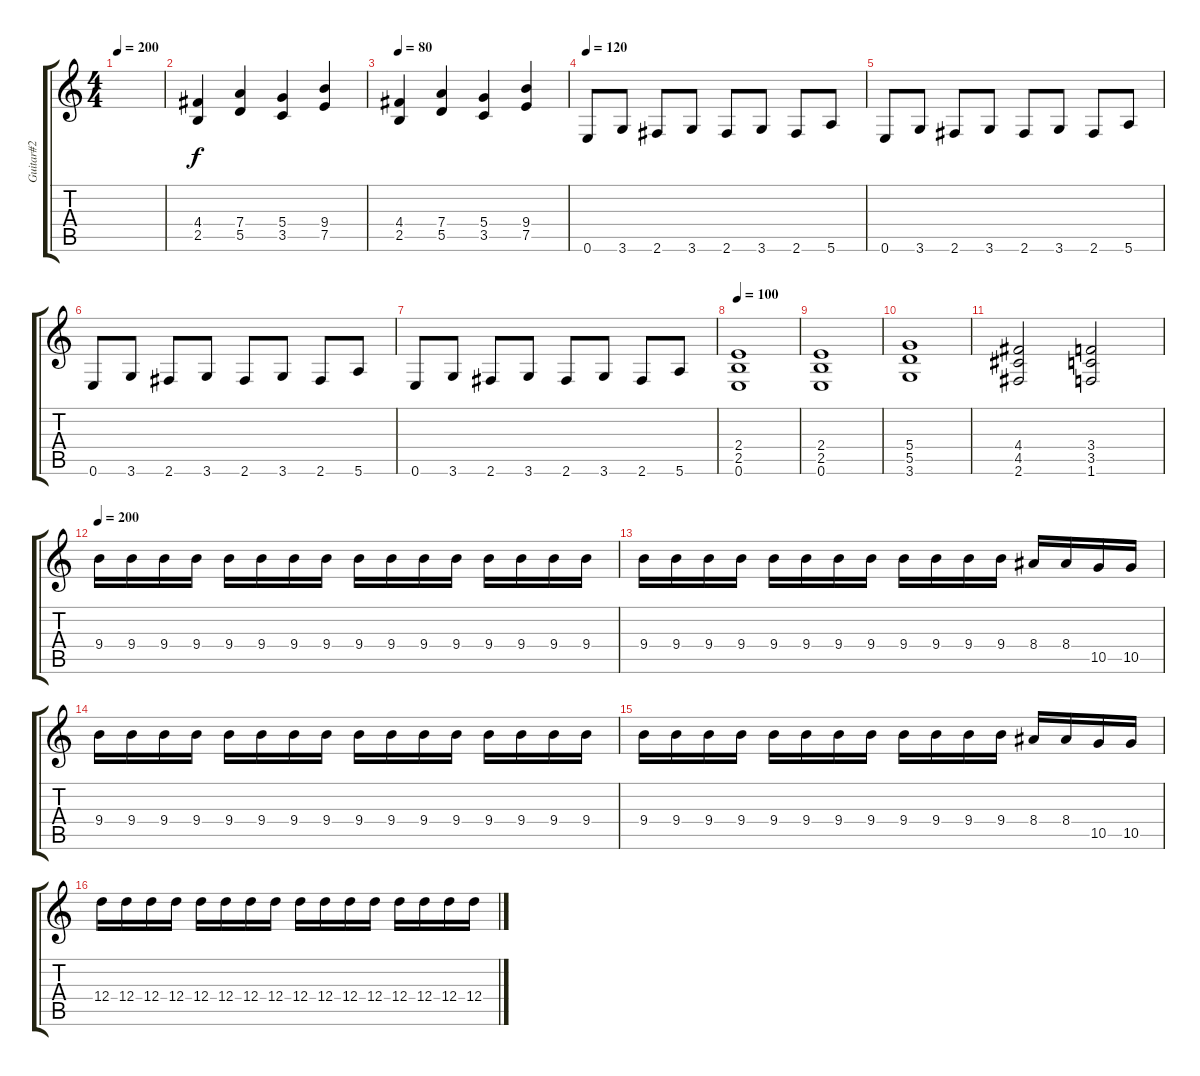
\track ("Guitar#2" "Guitar#2") {instrument distortionguitar}
\staff {score tabs}
\tuning (E4 B3 G3 D3 A2 E2) {hide}
\ts (4 4)
\tempo 200
\tempo 80
\tempo 200
\clef g2
\ks c
|
(4.4 2.5).4 (7.4 5.5).4 (5.4 3.5).4 (9.4 7.5).4 |
\tempo 80
(4.4 2.5).4 (7.4 5.5).4 (5.4 3.5).4 (9.4 7.5).4 |
\tempo 120
0.6.8 3.6.8 2.6.8 3.6.8 2.6.8 3.6.8 2.6.8 5.6.8 |
0.6.8 3.6.8 2.6.8 3.6.8 2.6.8 3.6.8 2.6.8 5.6.8 |
0.6.8 3.6.8 2.6.8 3.6.8 2.6.8 3.6.8 2.6.8 5.6.8 |
0.6.8 3.6.8 2.6.8 3.6.8 2.6.8 3.6.8 2.6.8 5.6.8 |
\tempo 100
(2.4 2.5 0.6).1 |
(2.4 2.5 0.6).1 |
(5.4 5.5 3.6).1 |
(4.4 4.5 2.6).2 (3.4 3.5 1.6).2 |
\tempo 200
9.4.16 9.4.16 9.4.16 9.4.16 9.4.16 9.4.16 9.4.16 9.4.16 9.4.16 9.4.16 9.4.16 9.4.16 9.4.16 9.4.16 9.4.16 9.4.16 |
9.4.16 9.4.16 9.4.16 9.4.16 9.4.16 9.4.16 9.4.16 9.4.16 9.4.16 9.4.16 9.4.16 9.4.16 8.4.16 8.4.16 10.5.16 10.5.16 |
9.4.16 9.4.16 9.4.16 9.4.16 9.4.16 9.4.16 9.4.16 9.4.16 9.4.16 9.4.16 9.4.16 9.4.16 9.4.16 9.4.16 9.4.16 9.4.16 |
9.4.16 9.4.16 9.4.16 9.4.16 9.4.16 9.4.16 9.4.16 9.4.16 9.4.16 9.4.16 9.4.16 9.4.16 8.4.16 8.4.16 10.5.16 10.5.16 |
12.4.16 12.4.16 12.4.16 12.4.16 12.4.16 12.4.16 12.4.16 12.4.16 12.4.16 12.4.16 12.4.16 12.4.16 12.4.16 12.4.16 12.4.16 12.4.16
